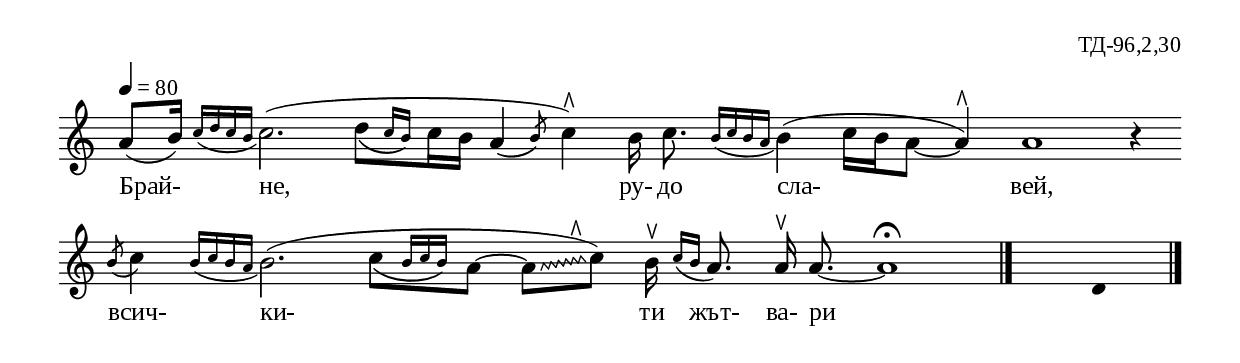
%{
TD_096_2_30
%}

\include "td-preamble.ly"

\score {
\relative c'' {
\tempo 4 = 80
%\time 5/16
\cadenzaOn
\phrasingSlurDown
\override Glissando #'style = #'zigzag
a8[( b16]) \acciaccatura { c16[ d c b] } c2.( \afterGrace d8[\( { c16[ b]\) } c b]
\afterGrace a4\( { \stdB b8\) \stdE } c4^\rtoe) b16 c8.\noBeam 
\acciaccatura { b16[ c b a] } b4( c16[ b a8]~ a4^\rtoe) a1 r4
\bar ""
\acciaccatura b8 c4 \acciaccatura { b16[ c b a] } 
b2.( \afterGrace c8[\( { b16[ c b]\) } a8]~ a[\glissando s^\rtoe c]) b16^\ltoe
\acciaccatura { c16[ b] } a8. a16\noBeam^\ltoe a8.~ a1\fermata
 \bar "|." 
s4 \fixB d,
 \bar "|." 
}
\addlyrics { Брай- не, ру- до сла- вей, всич- ки- ти жът- ва- ри }
%
\layout {
     \context { 
	    \Staff \remove "Time_signature_engraver" } 
  indent = #0
  line-width = 190\mm
  ragged-right=##f
}
%
\midi { 
	\context {
		\Score
		tempoWholesPerMinute = #(ly:make-moment 80 4)
		}
	}
}
%
\header{
  opus = "ТД-96,2,30"
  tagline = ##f
}


